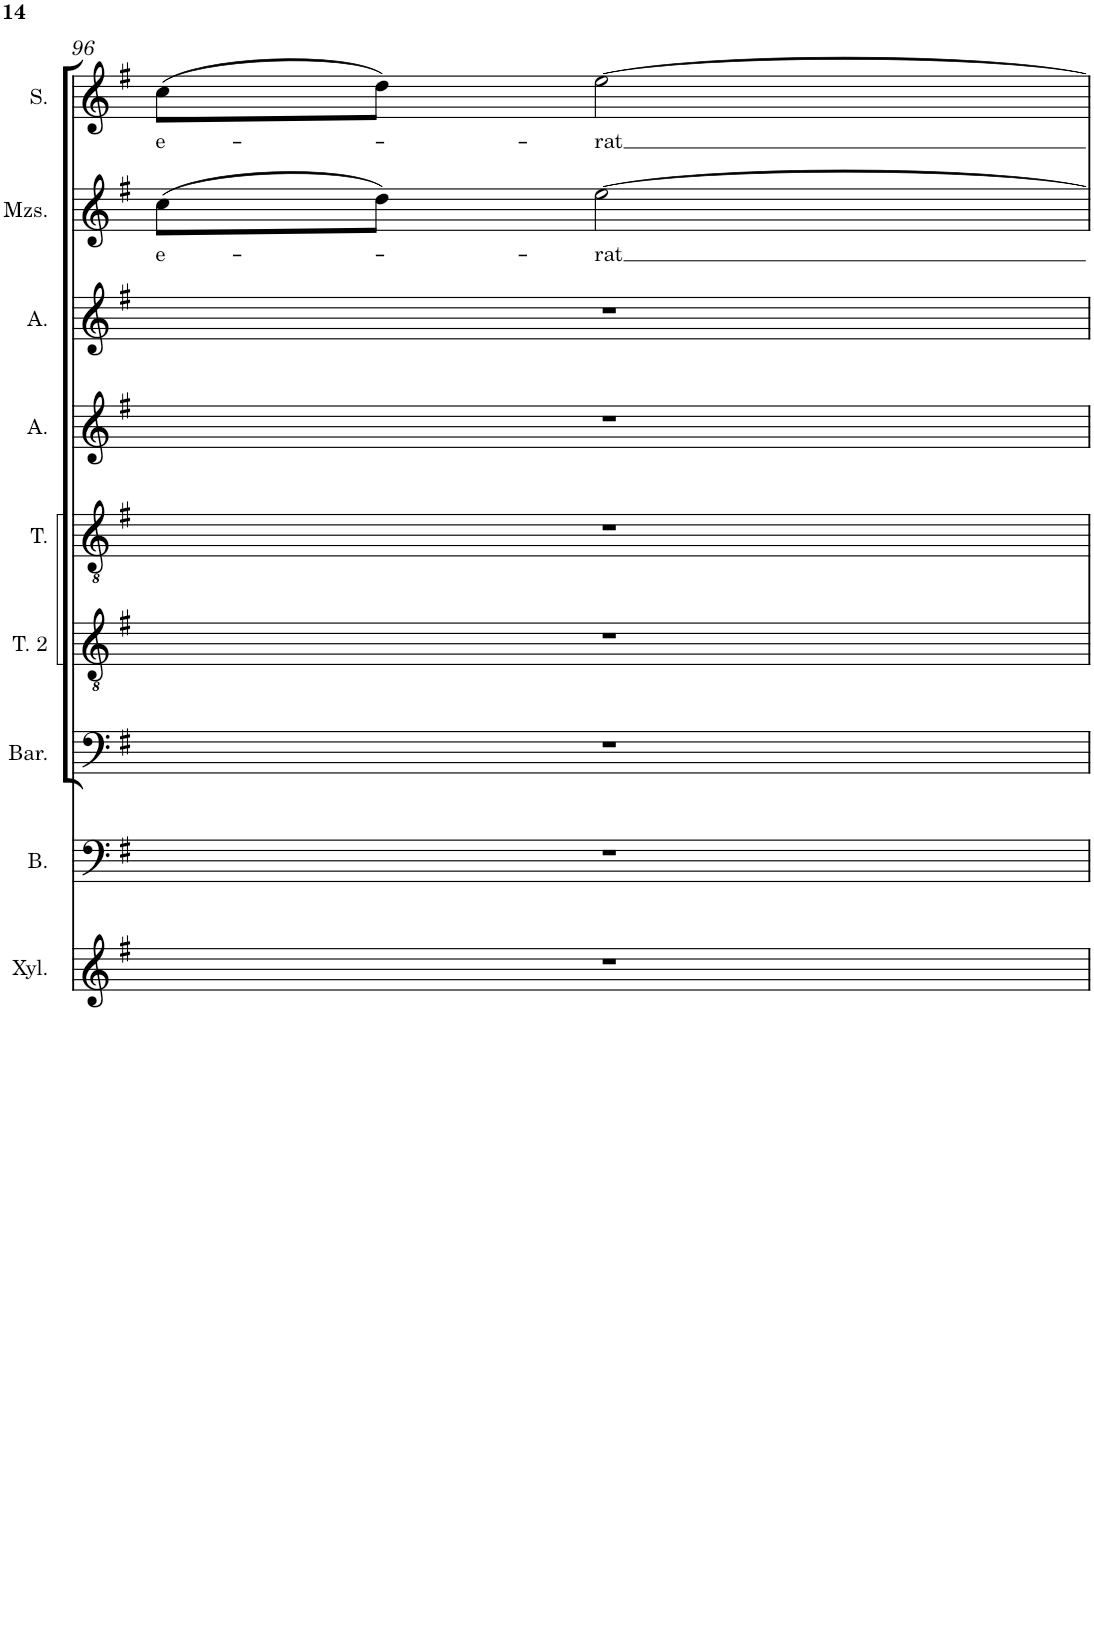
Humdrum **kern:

**kern	**kern	**kern	**kern	**kern	**kern	**kern	**kern	**text	**kern	**text
*part9	*part8	*part7	*part6	*part5	*part4	*part3	*part2	*part2	*part1	*part1
*staff9	*staff8	*staff7	*staff6	*staff5	*staff4	*staff3	*staff2	*staff2	*staff1	*staff1
*I"Xylophone	*I"Bass	*I"Baryton	*I"Ténor 2	*I"Tenor	*I"Alto	*I"Alto	*I"Mezzo-soprano	*	*I"Soprano	*
*I'Xyl.	*I'B.	*I'Bar.	*I'T. 2	*I'T.	*I'A.	*I'A.	*I'Mzs.	*	*I'S.	*
!!LO:PB:g=z
*clefG2	*clefF4	*clefF4	*clefGv2	*clefGv2	*clefG2	*clefG2	*clefG2	*	*clefG2	*
*Trd-7c-12	*	*	*	*	*	*	*	*	*	*
*k[f#]	*k[f#]	*k[f#]	*k[f#]	*k[f#]	*k[f#]	*k[f#]	*k[f#]	*	*k[f#]	*
*M3/4	*M3/4	*M3/4	*M3/4	*M3/4	*M3/4	*M3/4	*M3/4	*	*M3/4	*
=96	=96	=96	=96	=96	=96	=96	=96	=96	=96	=96
!	!	!	!	!	!	!	!	!LO:LY:b	!	!LO:LY:b
2.r	2.r	2.r	2.r	2.r	2.r	2.r	(8cc\L	e-	(8cc\L	e-
.	.	.	.	.	.	.	8dd\J)	.	8dd\J)	.
!	!	!	!	!	!	!	!	!LO:LY:b	!	!LO:LY:b
.	.	.	.	.	.	.	[2ee\	-rat	[2ee\	-rat
=	=	=	=	=	=	=	=	=	=	=
*-	*-	*-	*-	*-	*-	*-	*-	*-	*-	*-
